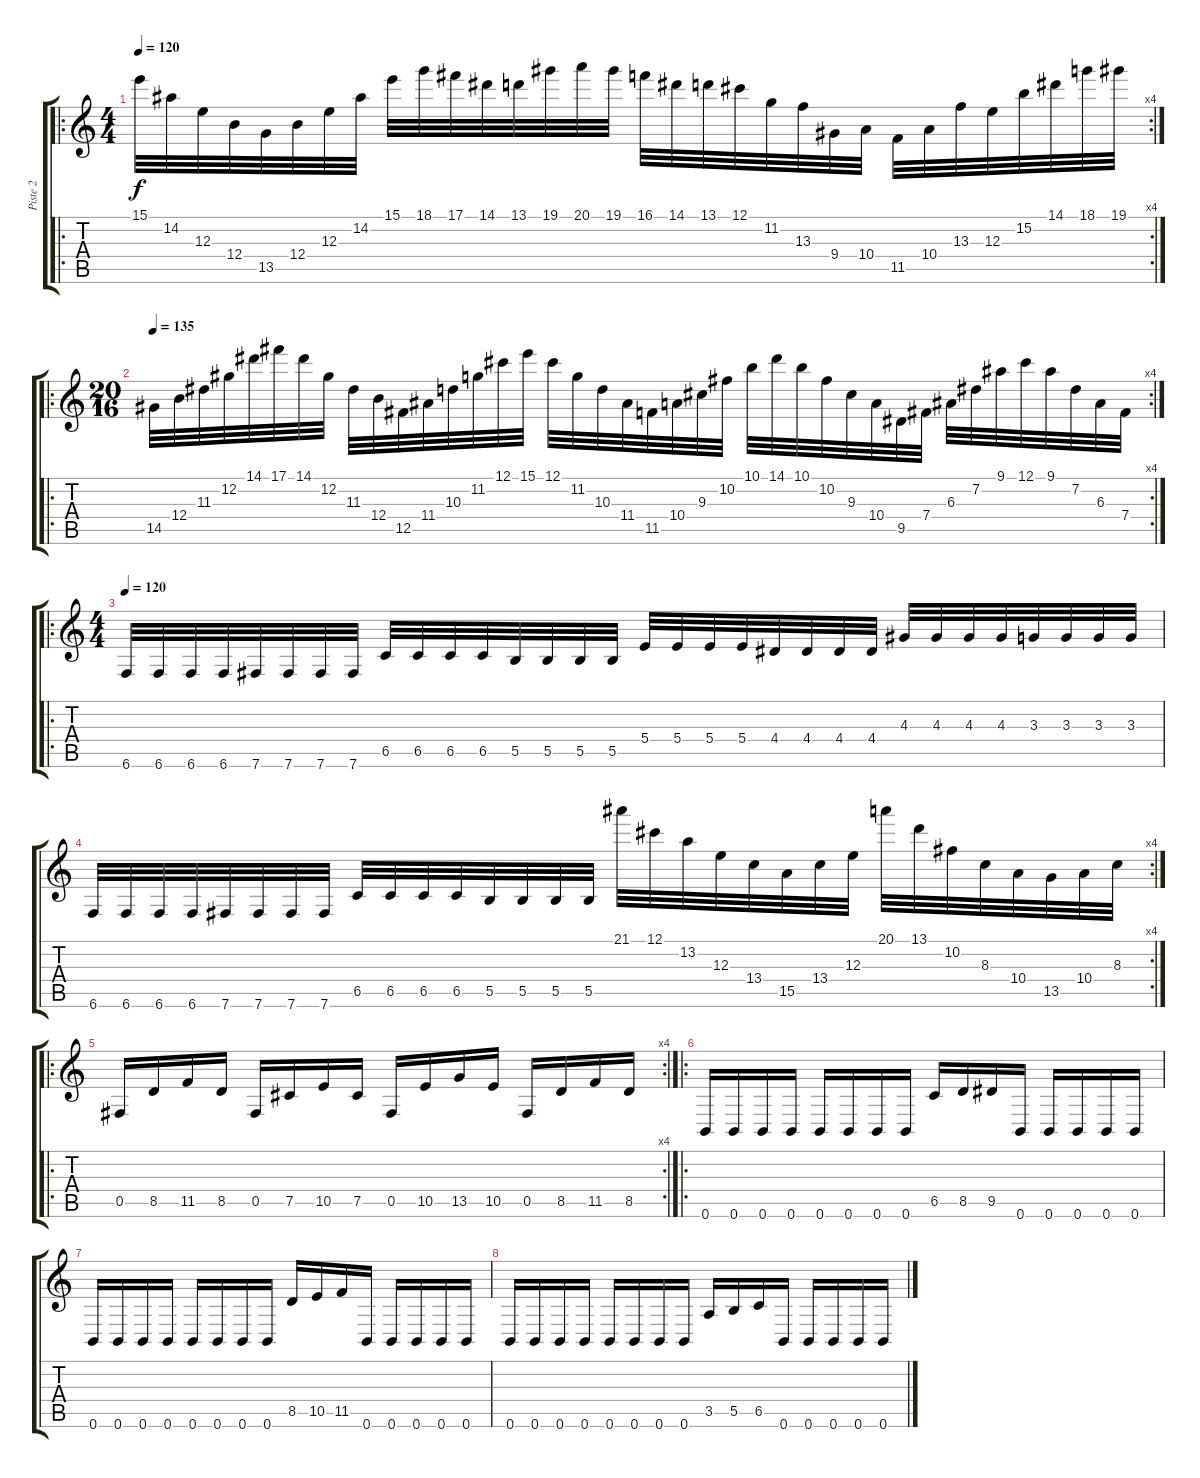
\track ("Piste 2" "Piste 2") {instrument distortionguitar}
\staff {score tabs}
\tuning (Db4 Ab3 E3 B2 Gb2 B1) {hide}
\ro
\rc 4
\ts (4 4)
\tempo 120
\clef g2
\ks c
15.1.32{dy f} 14.2.32 12.3.32 12.4.32 13.5.32 12.4.32 12.3.32 14.2.32 15.1.32 18.1.32 17.1.32 14.1.32 13.1.32 19.1.32 20.1.32 19.1.32 16.1.32 14.1.32 13.1.32 12.1.32 11.2.32 13.3.32 9.4.32 10.4.32 11.5.32 10.4.32 13.3.32 12.3.32 15.2.32 14.1.32 18.1.32 19.1.32 |
\ro
\rc 4
\ts (20 16)
\tempo 135
14.5.32 12.4.32 11.3.32 12.2.32 14.1.32 17.1.32 14.1.32 12.2.32 11.3.32 12.4.32 12.5.32 11.4.32 10.3.32 11.2.32 12.1.32 15.1.32 12.1.32 11.2.32 10.3.32 11.4.32 11.5.32 10.4.32 9.3.32 10.2.32 10.1.32 14.1.32 10.1.32 10.2.32 9.3.32 10.4.32 9.5.32 7.4.32 6.3.32 7.2.32 9.1.32 12.1.32 9.1.32 7.2.32 6.3.32 7.4.32 |
\ro
\ts (4 4)
\tempo 120
6.6.32 6.6.32 6.6.32 6.6.32 7.6.32 7.6.32 7.6.32 7.6.32 6.5.32 6.5.32 6.5.32 6.5.32 5.5.32 5.5.32 5.5.32 5.5.32 5.4.32 5.4.32 5.4.32 5.4.32 4.4.32 4.4.32 4.4.32 4.4.32 4.3.32 4.3.32 4.3.32 4.3.32 3.3.32 3.3.32 3.3.32 3.3.32 |
\rc 4
6.6.32 6.6.32 6.6.32 6.6.32 7.6.32 7.6.32 7.6.32 7.6.32 6.5.32 6.5.32 6.5.32 6.5.32 5.5.32 5.5.32 5.5.32 5.5.32 21.1.32 12.1.32 13.2.32 12.3.32 13.4.32 15.5.32 13.4.32 12.3.32 20.1.32 13.1.32 10.2.32 8.3.32 10.4.32 13.5.32 10.4.32 8.3.32 |
\ro
\rc 4
0.5.16 8.5.16 11.5.16 8.5.16 0.5.16 7.5.16 10.5.16 7.5.16 0.5.16 10.5.16 13.5.16 10.5.16 0.5.16 8.5.16 11.5.16 8.5.16 |
\ro
0.6.16 0.6.16 0.6.16 0.6.16 0.6.16 0.6.16 0.6.16 0.6.16 6.5.16 8.5.16 9.5.16 0.6.16 0.6.16 0.6.16 0.6.16 0.6.16 |
0.6.16 0.6.16 0.6.16 0.6.16 0.6.16 0.6.16 0.6.16 0.6.16 8.5.16 10.5.16 11.5.16 0.6.16 0.6.16 0.6.16 0.6.16 0.6.16 |
0.6.16 0.6.16 0.6.16 0.6.16 0.6.16 0.6.16 0.6.16 0.6.16 3.5.16 5.5.16 6.5.16 0.6.16 0.6.16 0.6.16 0.6.16 0.6.16
